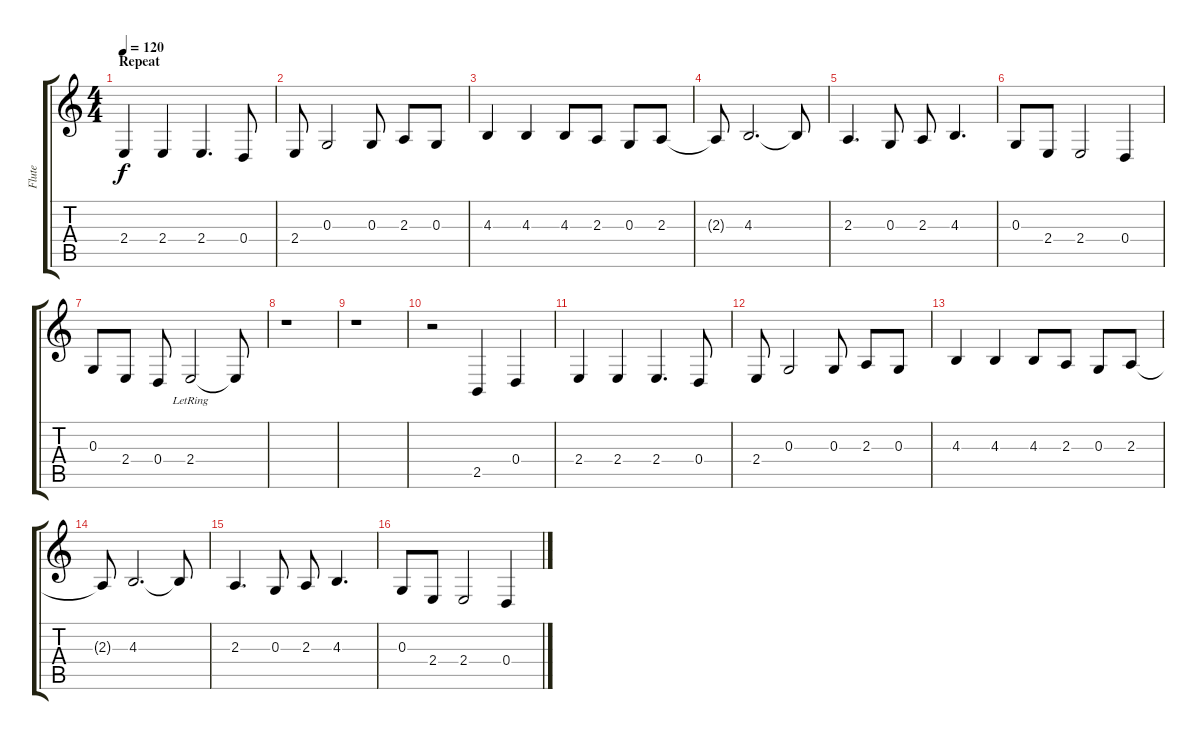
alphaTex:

\track ("Flute" "Flute") {instrument sopranosax}
\staff {score tabs}
\tuning (E4 B3 G3 D3 A2 E2) {hide}
\ts (4 4)
\section ("" "Repeat")
\tempo 120
\clef g2
\ks c
2.4.4{dy f} 2.4.4 2.4.4{d} 0.4.8 |
2.4.8 0.3.2 0.3.8 2.3.8 0.3.8 |
4.3.4 4.3.4 4.3.8 2.3.8 0.3.8 2.3.8 |
2.3{t}.8 4.3.2{d} 4.3{t}.8 |
2.3.4{d} 0.3.8 2.3.8 4.3.4{d} |
0.3.8 2.4.8 2.4.2 0.4.4 |
0.3.8 2.4.8 0.4.8 2.4{lr}.2 2.4{t}.8 |
r.1 |
r.1 |
r.2 2.5.4 0.4.4 |
2.4.4 2.4.4 2.4.4{d} 0.4.8 |
2.4.8 0.3.2 0.3.8 2.3.8 0.3.8 |
4.3.4 4.3.4 4.3.8 2.3.8 0.3.8 2.3.8 |
2.3{t}.8 4.3.2{d} 4.3{t}.8 |
2.3.4{d} 0.3.8 2.3.8 4.3.4{d} |
0.3.8 2.4.8 2.4.2 0.4.4
